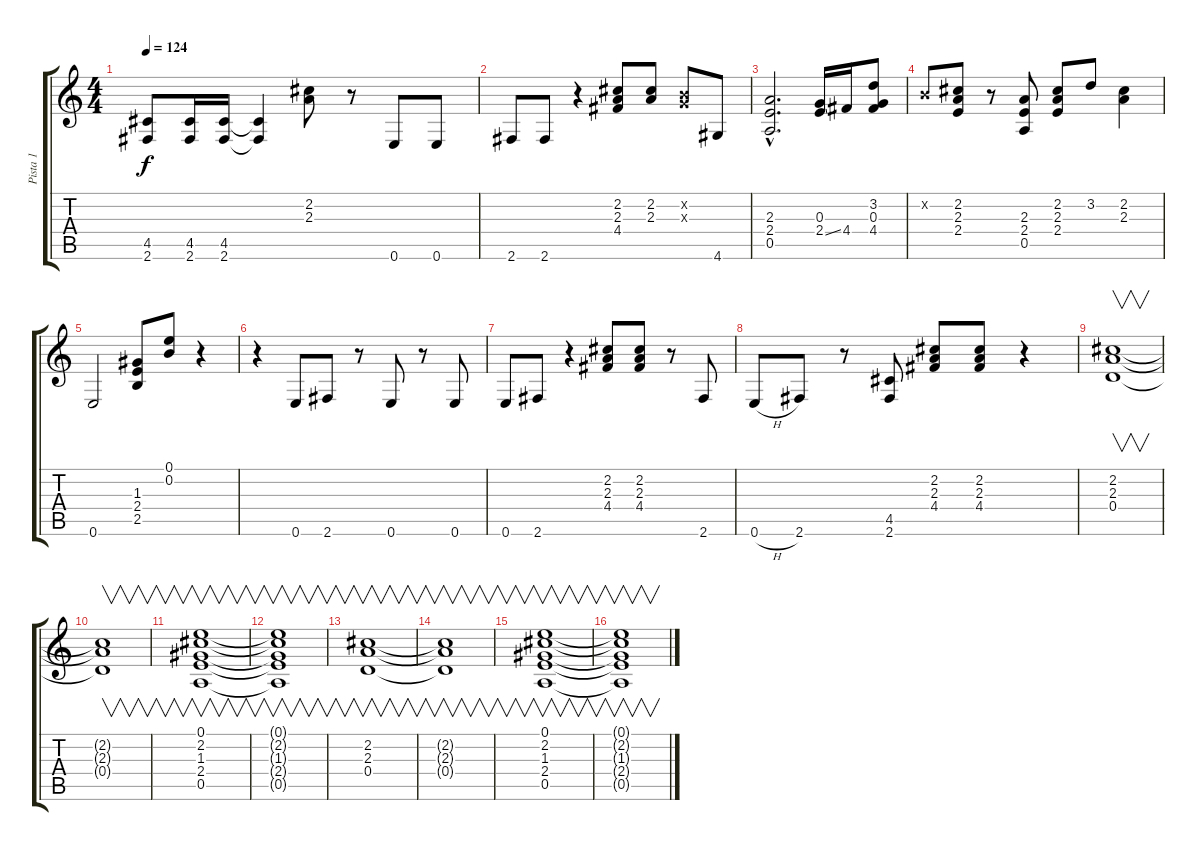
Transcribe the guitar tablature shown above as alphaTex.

\track ("Pista 1" "Pista 1") {instrument distortionguitar}
\staff {score tabs}
\tuning (E4 B3 G3 D3 A2 E2) {hide}
\ts (4 4)
\tempo 124
\clef g2
\ks c
(4.5 2.6).8{dy f} (4.5 2.6).16 (4.5 2.6).16 (4.5{t} 2.6{t}).4 (2.2 2.3).8 r.8 0.6.8 0.6.8 |
2.6.8 2.6.8 r.4 (2.2 2.3 4.4).8 (2.2 2.3).8 (0.2{x} 0.3{x}).8 4.6.8 |
(2.3{hac} 2.4{hac} 0.5{hac}).2{d} (0.3 2.4{ss}).16 4.4.16 (3.2 0.3 4.4).8 |
0.2{x}.8 (2.2 2.3 2.4).8 r.8 (2.3 2.4 0.5).8 (2.2 2.3 2.4).8 3.2.8 (2.2 2.3).4 |
0.6.2 (1.3 2.4 2.5).8 (0.1 0.2).8 r.4 |
r.4 0.6.8 2.6.8 r.8 0.6.8 r.8 0.6.8 |
0.6.8 2.6.8 r.4 (2.2 2.3 4.4).8 (2.2 2.3 4.4).8 r.8 2.6.8 |
0.6{h}.8 2.6.8 r.8 (4.5 2.6).8 (2.2 2.3 4.4).8 (2.2 2.3 4.4).8 r.4 |
(2.2 2.3 0.4).1{v} |
(2.2{t} 2.3{t} 0.4{t}).1{v} |
(0.1 2.2 1.3 2.4 0.5).1{v} |
(0.1{t} 2.2{t} 1.3{t} 2.4{t} 0.5{t}).1{v} |
(2.2 2.3 0.4).1{v} |
(2.2{t} 2.3{t} 0.4{t}).1{v} |
(0.1 2.2 1.3 2.4 0.5).1{v} |
(0.1{t} 2.2{t} 1.3{t} 2.4{t} 0.5{t}).1{v}
